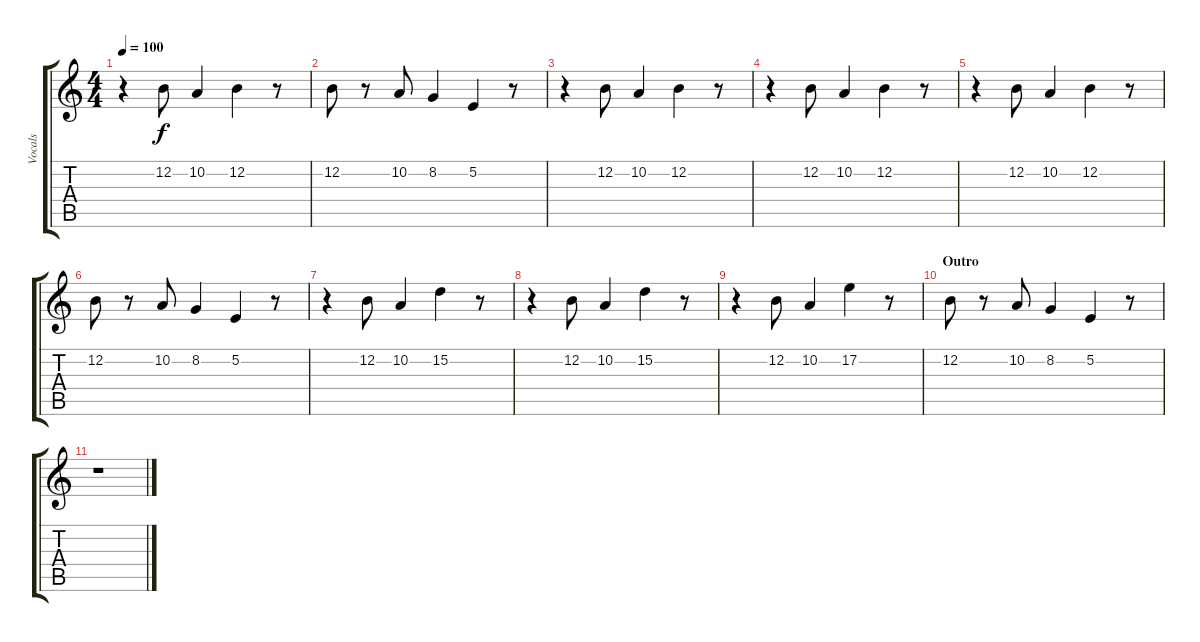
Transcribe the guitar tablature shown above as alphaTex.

\track ("Vocals" "Vocals") {instrument lead8bassandlead}
\staff {score tabs}
\tuning (E4 B3 G3 D3 A2 E2) {hide}
\ts (4 4)
\tempo 100
\clef g2
\ks c
r.4{dy f} 12.2.8 10.2.4 12.2.4 r.8 |
12.2.8 r.8 10.2.8 8.2.4 5.2.4 r.8 |
r.4 12.2.8 10.2.4 12.2.4 r.8 |
r.4 12.2.8 10.2.4 12.2.4 r.8 |
r.4 12.2.8 10.2.4 12.2.4 r.8 |
12.2.8 r.8 10.2.8 8.2.4 5.2.4 r.8 |
r.4 12.2.8 10.2.4 15.2.4 r.8 |
r.4 12.2.8 10.2.4 15.2.4 r.8 |
r.4 12.2.8 10.2.4 17.2.4 r.8 |
\section ("" "Outro")
12.2.8 r.8 10.2.8 8.2.4 5.2.4 r.8 |
r.1
